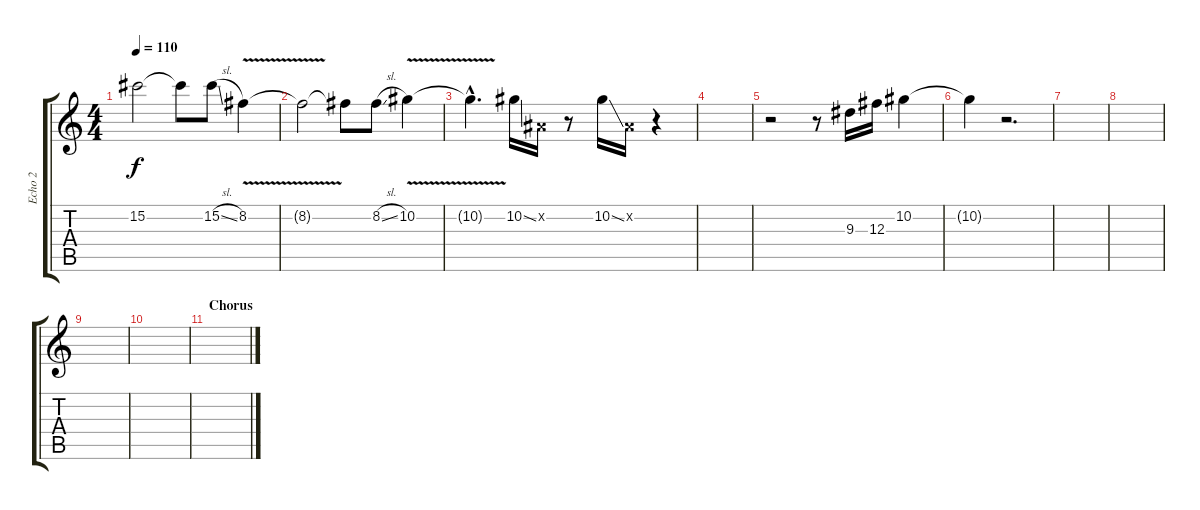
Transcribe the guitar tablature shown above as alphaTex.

\track ("Echo 2" "Echo 2") {instrument distortionguitar}
\staff {score tabs}
\tuning (Eb4 Bb3 Gb3 Db3 Ab2 Eb2) {hide}
\ts (4 4)
\tempo 110
\clef g2
\ks c
15.2{t}.2{dy f} 15.2{t}.8 15.2{sl}.8{volume 9} 8.2{v}.4{volume 0} |
8.2{t}.2 8.2{t}.8 8.2{sl}.8{volume 9} 10.2{v}.4{volume 0} |
10.2{hac t}.4{d} 10.2{ss}.16{volume 9} 0.2{x}.16 r.8 10.2{ss}.16{volume 7} 0.2{x}.16 r.4 |
|
r.2 r.8 9.3.16 12.3.16 10.2.4 |
10.2{t}.4 r.2{d} |
|
|
|
|
\section ("" "Chorus")
